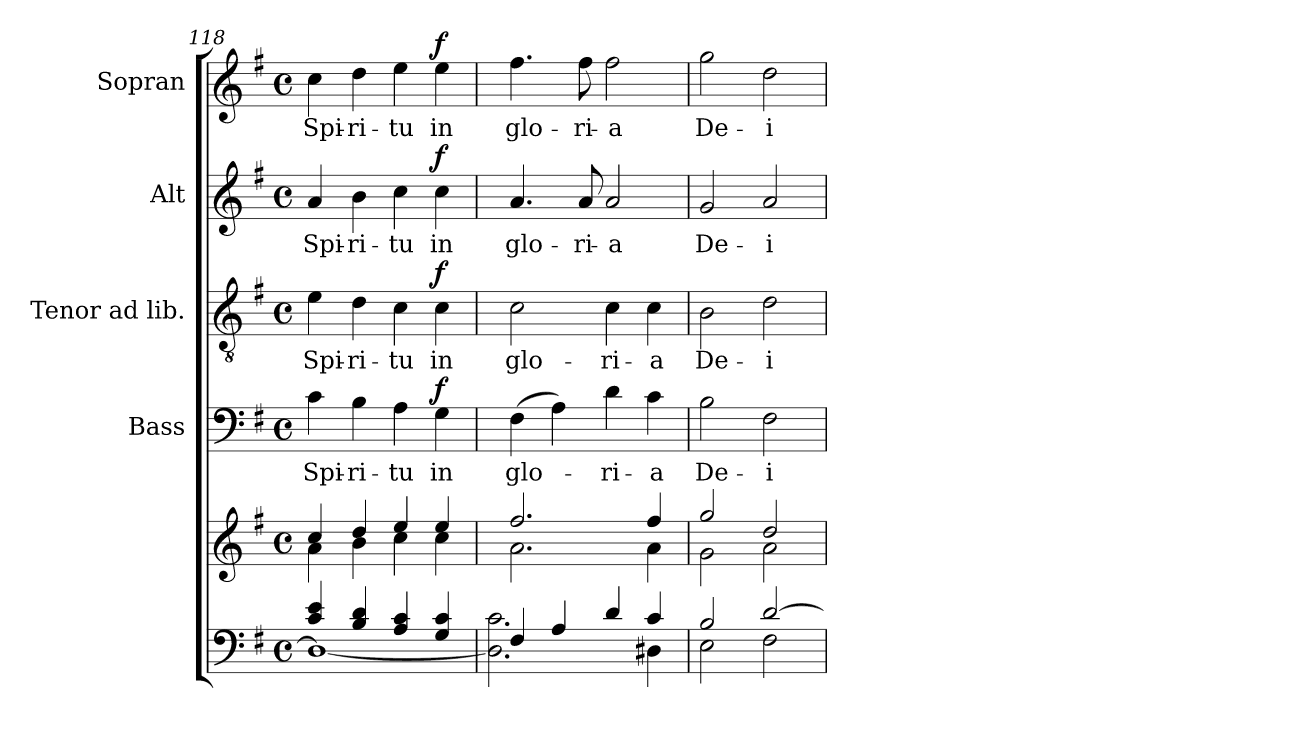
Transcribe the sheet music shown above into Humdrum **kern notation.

**kern	**kern	**kern	**text	**dynam	**kern	**text	**dynam	**kern	**text	**dynam	**kern	**text	**dynam
*part5	*part5	*part4	*part4	*part4	*part3	*part3	*part3	*part2	*part2	*part2	*part1	*part1	*part1
*staff6	*staff5	*staff4	*staff4	*staff4	*staff3	*staff3	*staff3	*staff2	*staff2	*staff2	*staff1	*staff1	*staff1
*	*	*I"Bass	*	*	*I"Tenor ad lib.	*	*	*I"Alt	*	*	*I"Sopran	*	*
*	*	*I'B.	*	*	*I'T.	*	*	*I'A.	*	*	*I'S.	*	*
*clefF4	*clefG2	*clefF4	*	*	*clefGv2	*	*	*clefG2	*	*	*clefG2	*	*
*k[f#]	*k[f#]	*k[f#]	*	*	*k[f#]	*	*	*k[f#]	*	*	*k[f#]	*	*
*G:	*G:	*G:	*	*	*G:	*	*	*G:	*	*	*G:	*	*
*M4/4	*M4/4	*M4/4	*	*	*M4/4	*	*	*M4/4	*	*	*M4/4	*	*
*met(c)	*met(c)	*met(c)	*	*	*met(c)	*	*	*met(c)	*	*	*met(c)	*	*
=118	=118	=118	=118	=118	=118	=118	=118	=118	=118	=118	=118	=118	=118
*^	*^	*	*	*	*	*	*	*	*	*	*	*	*
!	!	!	!	!	!LO:LY:b	!	!	!LO:LY:b	!	!	!LO:LY:b	!	!	!LO:LY:b	!
4c/ 4e/	1D_	4cc/	4a\	4c\	Spi-	.	4e\	Spi-	.	4a/	Spi-	.	4cc\	Spi-	.
!	!	!	!	!	!LO:LY:b	!	!	!LO:LY:b	!	!	!LO:LY:b	!	!	!LO:LY:b	!
4B/ 4d/	.	4dd/	4b\	4B\	-ri-	.	4d\	-ri-	.	4b\	-ri-	.	4dd\	-ri-	.
!	!	!	!	!	!LO:LY:b	!	!	!LO:LY:b	!	!	!LO:LY:b	!	!	!LO:LY:b	!
4A/ 4c/	.	4ee/	4cc\	4A\	-tu	.	4c\	-tu	.	4cc\	-tu	.	4ee\	-tu	.
!	!	!	!	!	!LO:LY:b	!LO:DY:a	!	!LO:LY:b	!LO:DY:a	!	!LO:LY:b	!LO:DY:a	!	!LO:LY:b	!LO:DY:a
4G/ 4c/	.	4ee/	4cc\	4G\	in	f	4c\	in	f	4cc\	in	f	4ee\	in	f
=119	=119	=119	=119	=119	=119	=119	=119	=119	=119	=119	=119	=119	=119	=119	=119
!	!	!	!	!	!LO:LY:b	!	!	!LO:LY:b	!	!	!LO:LY:b	!	!	!LO:LY:b	!
4F#/	2.D\] 2.c\	2.ff#/	2.a\	(>4F#\	glo-	.	2c\	glo-	.	4.a/	glo-	.	4.ff#\	glo-	.
4A/	.	.	.	4A\)	.	.	.	.	.	.	.	.	.	.	.
!	!	!	!	!	!	!	!	!	!	!	!LO:LY:b	!	!	!LO:LY:b	!
.	.	.	.	.	.	.	.	.	.	8a/	-ri-	.	8ff#\	-ri-	.
!	!	!	!	!	!LO:LY:b	!	!	!LO:LY:b	!	!	!LO:LY:b	!	!	!LO:LY:b	!
4d/	.	.	.	4d\	-ri-	.	4c\	-ri-	.	2a/	-a	.	2ff#\	-a	.
!	!	!	!	!	!LO:LY:b	!	!	!LO:LY:b	!	!	!	!	!	!	!
4c/	4D#X\	4ff#/	4a\	4c\	-a	.	4c\	-a	.	.	.	.	.	.	.
=120	=120	=120	=120	=120	=120	=120	=120	=120	=120	=120	=120	=120	=120	=120	=120
!	!	!	!	!	!LO:LY:b	!	!	!LO:LY:b	!	!	!LO:LY:b	!	!	!LO:LY:b	!
2B/	2E\	2gg/	2g\	2B\	De-	.	2B\	De-	.	2g/	De-	.	2gg\	De-	.
!	!	!	!	!	!LO:LY:b	!	!	!LO:LY:b	!	!	!LO:LY:b	!	!	!LO:LY:b	!
[>2d/	2F#\	2dd/	2a\	2F#\	-i	.	2d\	-i	.	2a/	-i	.	2dd\	-i	.
*v	*v	*	*	*	*	*	*	*	*	*	*	*	*	*	*
*	*v	*v	*	*	*	*	*	*	*	*	*	*	*	*
=	=	=	=	=	=	=	=	=	=	=	=	=	=
*-	*-	*-	*-	*-	*-	*-	*-	*-	*-	*-	*-	*-	*-
